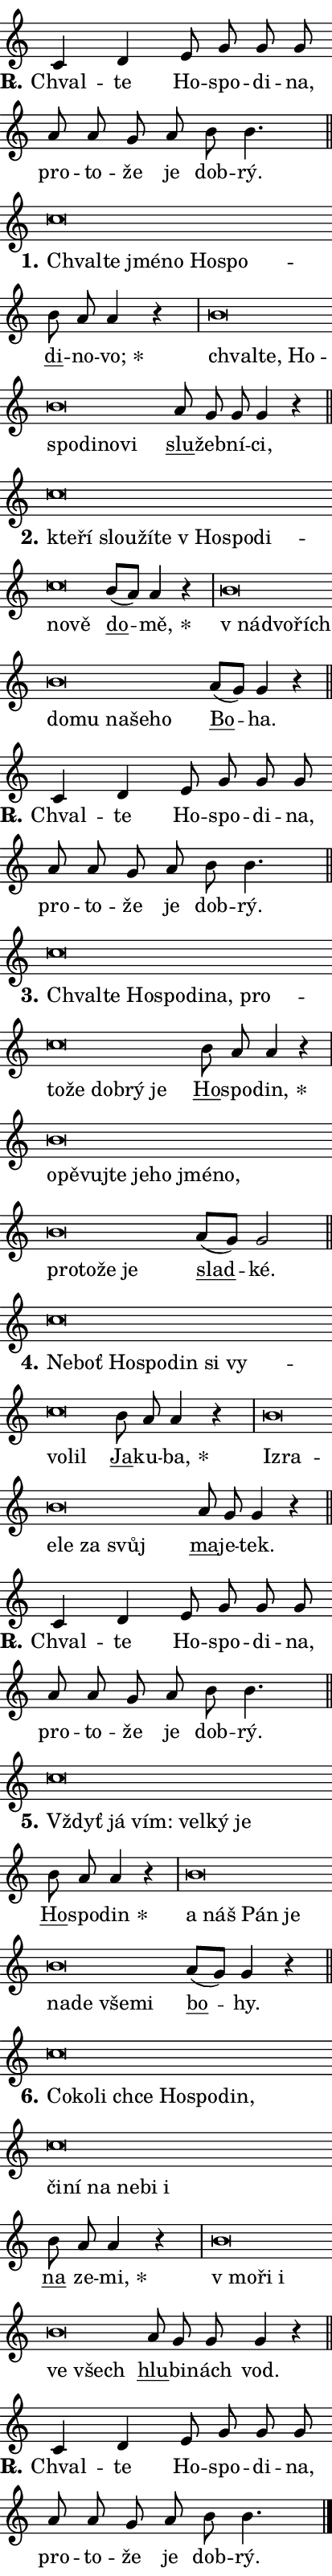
\version "2.24.0"
\header { tagline = "" }
\paper {
  indent = 0\cm
  top-margin = 0\cm
  right-margin = 0\cm
  bottom-margin = 0\cm
  left-margin = 0\cm
  paper-width = 7\cm
  page-breaking = #ly:one-page-breaking
  system-system-spacing.basic-distance = #11
  score-system-spacing.basic-distance = #11
  ragged-last = ##f
}


%% Author: Thomas Morley
%% https://lists.gnu.org/archive/html/lilypond-user/2020-05/msg00002.html
#(define (line-position grob)
"Returns position of @var[grob} in current system:
   @code{'start}, if at first time-step
   @code{'end}, if at last time-step
   @code{'middle} otherwise
"
  (let* ((col (ly:item-get-column grob))
         (ln (ly:grob-object col 'left-neighbor))
         (rn (ly:grob-object col 'right-neighbor))
         (col-to-check-left (if (ly:grob? ln) ln col))
         (col-to-check-right (if (ly:grob? rn) rn col))
         (break-dir-left
           (and
             (ly:grob-property col-to-check-left 'non-musical #f)
             (ly:item-break-dir col-to-check-left)))
         (break-dir-right
           (and
             (ly:grob-property col-to-check-right 'non-musical #f)
             (ly:item-break-dir col-to-check-right))))
        (cond ((eqv? 1 break-dir-left) 'start)
              ((eqv? -1 break-dir-right) 'end)
              (else 'middle))))

#(define (tranparent-at-line-position vctor)
  (lambda (grob)
  "Relying on @code{line-position} select the relevant enry from @var{vctor}.
Used to determine transparency,"
    (case (line-position grob)
      ((end) (not (vector-ref vctor 0)))
      ((middle) (not (vector-ref vctor 1)))
      ((start) (not (vector-ref vctor 2))))))

noteHeadBreakVisibility =
#(define-music-function (break-visibility)(vector?)
"Makes @code{NoteHead}s transparent relying on @var{break-visibility}"
#{
  \override NoteHead.transparent =
    #(tranparent-at-line-position break-visibility)
#})

#(define delete-ledgers-for-transparent-note-heads
  (lambda (grob)
    "Reads whether a @code{NoteHead} is transparent.
If so this @code{NoteHead} is removed from @code{'note-heads} from
@var{grob}, which is supposed to be @code{LedgerLineSpanner}.
As a result ledgers are not printed for this @code{NoteHead}"
    (let* ((nhds-array (ly:grob-object grob 'note-heads))
           (nhds-list
             (if (ly:grob-array? nhds-array)
                 (ly:grob-array->list nhds-array)
                 '()))
           ;; Relies on the transparent-property being done before
           ;; Staff.LedgerLineSpanner.after-line-breaking is executed.
           ;; This is fragile ...
           (to-keep
             (remove
               (lambda (nhd)
                 (ly:grob-property nhd 'transparent #f))
               nhds-list)))
      ;; TODO find a better method to iterate over grob-arrays, similiar
      ;; to filter/remove etc for lists
      ;; For now rebuilt from scratch
      (set! (ly:grob-object grob 'note-heads)  '())
      (for-each
        (lambda (nhd)
          (ly:pointer-group-interface::add-grob grob 'note-heads nhd))
        to-keep))))

hideNotes = {
  \noteHeadBreakVisibility #begin-of-line-visible
}
unHideNotes = {
  \noteHeadBreakVisibility #all-visible
}

% work-around for resetting accidentals
% https://lilypond.org/doc/v2.23/Documentation/notation/displaying-rhythms#unmetered-music
cadenzaMeasure = {
  \cadenzaOff
  \partial 1024 s1024
  \cadenzaOn
}

#(define-markup-command (accent layout props text) (markup?)
  "Underline accented syllable"
  (interpret-markup layout props
    #{\markup \override #'(offset . 4.3) \underline { #text }#}))

responsum = \markup \concat {
  "R" \hspace #-1.05 \path #0.1 #'((moveto 0 0.07) (lineto 0.9 0.8)) \hspace #0.05 "."
}

\layout {
    \context {
        \Staff
        \remove "Time_signature_engraver"
        \override LedgerLineSpanner.after-line-breaking = #delete-ledgers-for-transparent-note-heads
    }
    \context {
        \Voice {
            \override NoteHead.output-attributes = #'((class . "notehead"))
            \override Hairpin.height = #0.55
        }
    }
    \context {
        \Lyrics {
            \override StanzaNumber.output-attributes = #'((class . "stanzanumber"))
            \override LyricSpace.minimum-distance = #0.9
            \override LyricText.font-name = #"TeX Gyre Schola"
            \override LyricText.font-size = 1
            \override StanzaNumber.font-name = #"TeX Gyre Schola Bold"
            \override StanzaNumber.font-size = 1
        }
    }
}

% magnetic-lyrics.ily
%
%   written by
%     Jean Abou Samra <jean@abou-samra.fr>
%     Werner Lemberg <wl@gnu.org>
%
%   adapted by
%     Jiri Hon <jiri.hon@gmail.com>
%
% Version 2022-Apr-15

% https://www.mail-archive.com/lilypond-user@gnu.org/msg149350.html

#(define (Left_hyphen_pointer_engraver context)
   "Collect syllable-hyphen-syllable occurrences in lyrics and store
them in properties.  This engraver only looks to the left.  For
example, if the lyrics input is @code{foo -- bar}, it does the
following.

@itemize @bullet
@item
Set the @code{text} property of the @code{LyricHyphen} grob between
@q{foo} and @q{bar} to @code{foo}.

@item
Set the @code{left-hyphen} property of the @code{LyricText} grob with
text @q{foo} to the @code{LyricHyphen} grob between @q{foo} and
@q{bar}.
@end itemize

Use this auxiliary engraver in combination with the
@code{lyric-@/text::@/apply-@/magnetic-@/offset!} hook."
   (let ((hyphen #f)
         (text #f))
     (make-engraver
      (acknowledgers
       ((lyric-syllable-interface engraver grob source-engraver)
        (set! text grob)))
      (end-acknowledgers
       ((lyric-hyphen-interface engraver grob source-engraver)
        ;(when (not (grob::has-interface grob 'lyric-space-interface))
          (set! hyphen grob)));)
      ((stop-translation-timestep engraver)
       (when (and text hyphen)
         (ly:grob-set-object! text 'left-hyphen hyphen))
       (set! text #f)
       (set! hyphen #f)))))

#(define (lyric-text::apply-magnetic-offset! grob)
   "If the space between two syllables is less than the value in
property @code{LyricText@/.details@/.squash-threshold}, move the right
syllable to the left so that it gets concatenated with the left
syllable.

Use this function as a hook for
@code{LyricText@/.after-@/line-@/breaking} if the
@code{Left_@/hyphen_@/pointer_@/engraver} is active."
   (let ((hyphen (ly:grob-object grob 'left-hyphen #f)))
     (when hyphen
       (let ((left-text (ly:spanner-bound hyphen LEFT)))
         (when (grob::has-interface left-text 'lyric-syllable-interface)
           (let* ((common (ly:grob-common-refpoint grob left-text X))
                  (this-x-ext (ly:grob-extent grob common X))
                  (left-x-ext
                   (begin
                     ;; Trigger magnetism for left-text.
                     (ly:grob-property left-text 'after-line-breaking)
                     (ly:grob-extent left-text common X)))
                  ;; `delta` is the gap width between two syllables.
                  (delta (- (interval-start this-x-ext)
                            (interval-end left-x-ext)))
                  (details (ly:grob-property grob 'details))
                  (threshold (assoc-get 'squash-threshold details 0.2)))
             (when (< delta threshold)
               (let* (;; We have to manipulate the input text so that
                      ;; ligatures crossing syllable boundaries are not
                      ;; disabled.  For languages based on the Latin
                      ;; script this is essentially a beautification.
                      ;; However, for non-Western scripts it can be a
                      ;; necessity.
                      (lt (ly:grob-property left-text 'text))
                      (rt (ly:grob-property grob 'text))
                      (is-space (grob::has-interface hyphen 'lyric-space-interface))
                      (space (if is-space " " ""))
                      (space-markup (grob-interpret-markup grob " "))
                      (space-size (interval-length (ly:stencil-extent space-markup X)))
                      (extra-delta (if is-space space-size 0))
                      ;; Append new syllable.
                      (ltrt-space (if (and (string? lt) (string? rt))
                                (string-append lt space rt)
                                (make-concat-markup (list lt space rt))))
                      ;; Right-align `ltrt` to the right side.
                      (ltrt-space-markup (grob-interpret-markup
                               grob
                               (make-translate-markup
                                (cons (interval-length this-x-ext) 0)
                                (make-right-align-markup ltrt-space)))))
                 (begin
                   ;; Don't print `left-text`.
                   (ly:grob-set-property! left-text 'stencil #f)
                   ;; Set text and stencil (which holds all collected
                   ;; syllables so far) and shift it to the left.
                   (ly:grob-set-property! grob 'text ltrt-space)
                   (ly:grob-set-property! grob 'stencil ltrt-space-markup)
                   (ly:grob-translate-axis! grob (- (- delta extra-delta)) X))))))))))


#(define (lyric-hyphen::displace-bounds-first grob)
   ;; Make very sure this callback isn't triggered too early.
   (let ((left (ly:spanner-bound grob LEFT))
         (right (ly:spanner-bound grob RIGHT)))
     (ly:grob-property left 'after-line-breaking)
     (ly:grob-property right 'after-line-breaking)
     (ly:lyric-hyphen::print grob)))

squashThreshold = #0.4

\layout {
  \context {
    \Lyrics
    \consists #Left_hyphen_pointer_engraver
    \override LyricText.after-line-breaking =
      #lyric-text::apply-magnetic-offset!
    \override LyricHyphen.stencil = #lyric-hyphen::displace-bounds-first
    \override LyricText.details.squash-threshold = \squashThreshold
    \override LyricHyphen.minimum-distance = 0
    \override LyricHyphen.minimum-length = \squashThreshold
  }
}

squash = \override LyricText.details.squash-threshold = 9999
unSquash = \override LyricText.details.squash-threshold = \squashThreshold

left = \override LyricText.self-alignment-X = #LEFT
unLeft = \revert LyricText.self-alignment-X

starOffset = #(lambda (grob) 
                (let ((x_offset (ly:self-alignment-interface::aligned-on-x-parent grob)))
                  (if (= x_offset 0) 0 (+ x_offset 1.2))))

star = #(define-music-function (syllable)(string?)
"Append star separator at the end of a syllable"
#{
  \once \override LyricText.X-offset = #starOffset
  \lyricmode { \markup {
    #syllable
    \override #'((font-name . "TeX Gyre Schola Bold")) \hspace #0.2 \lower #0.65 \larger "*"
  } }
#})

starAccent = #(define-music-function (syllable)(string?)
"Append star separator at the end of a syllable and make accent"
#{
  \once \override LyricText.X-offset = #starOffset
  \lyricmode { \markup {
    \accent #syllable
    \override #'((font-name . "TeX Gyre Schola Bold")) \hspace #0.2 \lower #0.65 \larger "*"
  } }
#})

breath = #(define-music-function (syllable)(string?)
"Append breathing indicator at the end of a syllable"
#{
  \lyricmode { \markup { #syllable "+" } }
#})

optionalBreath = #(define-music-function (syllable)(string?)
"Append optional breathing indicator at the end of a syllable"
#{
  \lyricmode { \markup { #syllable "(+)" } }
#})


\score {
    <<
        \new Voice = "melody" { \cadenzaOn \key c \major \relative { c'4 d e8 g g g \bar "" a a g a b b4. \cadenzaMeasure \bar "||" \break } }
        \new Lyrics \lyricsto "melody" { \lyricmode { \set stanza = \responsum
Chval -- te Ho -- spo -- di -- na, pro -- to -- že je dob -- rý. } }
    >>
    \layout {}
}

\score {
    <<
        \new Voice = "melody" { \cadenzaOn \key c \major \relative { c''\breve*1/16 \hideNotes \breve*1/16 \bar "" \breve*1/16 \bar "" \breve*1/16 \bar "" \breve*1/16 \breve*1/16 \bar "" \unHideNotes \bar "" b8 a a4 r \cadenzaMeasure \bar "|" b\breve*1/16 \hideNotes \breve*1/16 \bar "" \breve*1/16 \bar "" \breve*1/16 \bar "" \breve*1/16 \bar "" \breve*1/16 \breve*1/16 \bar "" \unHideNotes \bar "" a8 g g g4 r \cadenzaMeasure \bar "||" \break } }
        \new Lyrics \lyricsto "melody" { \lyricmode { \set stanza = "1."
\left Chval -- \squash te jmé -- no Ho -- spo -- \unLeft \unSquash \markup \accent di -- no -- \star vo; \left chval -- \squash te, Ho -- spo -- di -- no -- vi \unLeft \unSquash \markup \accent slu -- žeb -- ní -- ci, } }
    >>
    \layout {}
}

\score {
    <<
        \new Voice = "melody" { \cadenzaOn \key c \major \relative { c''\breve*1/16 \hideNotes \breve*1/16 \bar "" \breve*1/16 \bar "" \breve*1/16 \bar "" \breve*1/16 \bar "" \breve*1/16 \bar "" \breve*1/16 \bar "" \breve*1/16 \bar "" \breve*1/16 \breve*1/16 \bar "" \unHideNotes \bar "" b8[( a)] a4 r \cadenzaMeasure \bar "|" b\breve*1/16 \hideNotes \breve*1/16 \bar "" \breve*1/16 \bar "" \breve*1/16 \bar "" \breve*1/16 \bar "" \breve*1/16 \bar "" \breve*1/16 \breve*1/16 \bar "" \unHideNotes \bar "" a8[( g)] g4 r \cadenzaMeasure \bar "||" \break } }
        \new Lyrics \lyricsto "melody" { \lyricmode { \set stanza = "2."
\left kte -- \squash ří slou -- ží -- te "v Ho" -- spo -- di -- no -- vě \unLeft \unSquash \markup \accent do -- \star mě, \left "v ná" -- \squash dvo -- řích do -- mu na -- še -- ho \unLeft \unSquash \markup \accent Bo -- ha. } }
    >>
    \layout {}
}

\score {
    <<
        \new Voice = "melody" { \cadenzaOn \key c \major \relative { c'4 d e8 g g g \bar "" a a g a b b4. \cadenzaMeasure \bar "||" \break } }
        \new Lyrics \lyricsto "melody" { \lyricmode { \set stanza = \responsum
Chval -- te Ho -- spo -- di -- na, pro -- to -- že je dob -- rý. } }
    >>
    \layout {}
}

\score {
    <<
        \new Voice = "melody" { \cadenzaOn \key c \major \relative { c''\breve*1/16 \hideNotes \breve*1/16 \bar "" \breve*1/16 \bar "" \breve*1/16 \bar "" \breve*1/16 \bar "" \breve*1/16 \bar "" \breve*1/16 \bar "" \breve*1/16 \bar "" \breve*1/16 \bar "" \breve*1/16 \bar "" \breve*1/16 \breve*1/16 \bar "" \unHideNotes \bar "" b8 a a4 r \cadenzaMeasure \bar "|" b\breve*1/16 \hideNotes \breve*1/16 \bar "" \breve*1/16 \bar "" \breve*1/16 \bar "" \breve*1/16 \bar "" \breve*1/16 \bar "" \breve*1/16 \bar "" \breve*1/16 \bar "" \breve*1/16 \bar "" \breve*1/16 \bar "" \breve*1/16 \breve*1/16 \bar "" \unHideNotes \bar "" a8[( g)] g2 \cadenzaMeasure \bar "||" \break } }
        \new Lyrics \lyricsto "melody" { \lyricmode { \set stanza = "3."
\left Chval -- \squash te Ho -- spo -- di -- na, pro -- to -- že dob -- rý je \unLeft \unSquash \markup \accent Ho -- spo -- \star din, \left o -- \squash pě -- vuj -- te je -- ho jmé -- no, pro -- to -- že je \unLeft \unSquash \markup \accent slad -- ké. } }
    >>
    \layout {}
}

\score {
    <<
        \new Voice = "melody" { \cadenzaOn \key c \major \relative { c''\breve*1/16 \hideNotes \breve*1/16 \bar "" \breve*1/16 \bar "" \breve*1/16 \bar "" \breve*1/16 \bar "" \breve*1/16 \bar "" \breve*1/16 \bar "" \breve*1/16 \breve*1/16 \bar "" \unHideNotes \bar "" b8 a a4 r \cadenzaMeasure \bar "|" b\breve*1/16 \hideNotes \breve*1/16 \bar "" \breve*1/16 \bar "" \breve*1/16 \bar "" \breve*1/16 \breve*1/16 \bar "" \unHideNotes \bar "" a8 g g4 r \cadenzaMeasure \bar "||" \break } }
        \new Lyrics \lyricsto "melody" { \lyricmode { \set stanza = "4."
\left Ne -- \squash boť Ho -- spo -- din si vy -- vo -- lil \unLeft \unSquash \markup \accent Ja -- ku -- \star ba, \left Iz -- \squash ra -- e -- le za svůj \unLeft \unSquash \markup \accent ma -- je -- tek. } }
    >>
    \layout {}
}

\score {
    <<
        \new Voice = "melody" { \cadenzaOn \key c \major \relative { c'4 d e8 g g g \bar "" a a g a b b4. \cadenzaMeasure \bar "||" \break } }
        \new Lyrics \lyricsto "melody" { \lyricmode { \set stanza = \responsum
Chval -- te Ho -- spo -- di -- na, pro -- to -- že je dob -- rý. } }
    >>
    \layout {}
}

\score {
    <<
        \new Voice = "melody" { \cadenzaOn \key c \major \relative { c''\breve*1/16 \hideNotes \breve*1/16 \bar "" \breve*1/16 \bar "" \breve*1/16 \bar "" \breve*1/16 \breve*1/16 \bar "" \unHideNotes \bar "" b8 a a4 r \cadenzaMeasure \bar "|" b\breve*1/16 \hideNotes \breve*1/16 \bar "" \breve*1/16 \bar "" \breve*1/16 \bar "" \breve*1/16 \bar "" \breve*1/16 \bar "" \breve*1/16 \breve*1/16 \bar "" \unHideNotes \bar "" a8[( g)] g4 r \cadenzaMeasure \bar "||" \break } }
        \new Lyrics \lyricsto "melody" { \lyricmode { \set stanza = "5."
\left Vždyť \squash já vím: vel -- ký je \unLeft \unSquash \markup \accent Ho -- spo -- \star din \left a \squash náš Pán je na -- de vše -- mi \unLeft \unSquash \markup \accent bo -- hy. } }
    >>
    \layout {}
}

\score {
    <<
        \new Voice = "melody" { \cadenzaOn \key c \major \relative { c''\breve*1/16 \hideNotes \breve*1/16 \bar "" \breve*1/16 \bar "" \breve*1/16 \bar "" \breve*1/16 \bar "" \breve*1/16 \bar "" \breve*1/16 \bar "" \breve*1/16 \bar "" \breve*1/16 \bar "" \breve*1/16 \bar "" \breve*1/16 \bar "" \breve*1/16 \breve*1/16 \bar "" \unHideNotes \bar "" b8 a a4 r \cadenzaMeasure \bar "|" b\breve*1/16 \hideNotes \breve*1/16 \bar "" \breve*1/16 \bar "" \breve*1/16 \breve*1/16 \bar "" \unHideNotes \bar "" a8 g g g4 r \cadenzaMeasure \bar "||" \break } }
        \new Lyrics \lyricsto "melody" { \lyricmode { \set stanza = "6."
\left Co -- \squash ko -- li chce Ho -- spo -- din, či -- ní na ne -- bi i \unLeft \unSquash \markup \accent na ze -- \star mi, \left "v mo" -- \squash ři i ve všech \unLeft \unSquash \markup \accent hlu -- bi -- nách vod. } }
    >>
    \layout {}
}

\score {
    <<
        \new Voice = "melody" { \cadenzaOn \key c \major \relative { c'4 d e8 g g g \bar "" a a g a b b4. \cadenzaMeasure \bar "||" \break } \bar "|." }
        \new Lyrics \lyricsto "melody" { \lyricmode { \set stanza = \responsum
Chval -- te Ho -- spo -- di -- na, pro -- to -- že je dob -- rý. } }
    >>
    \layout {}
}
